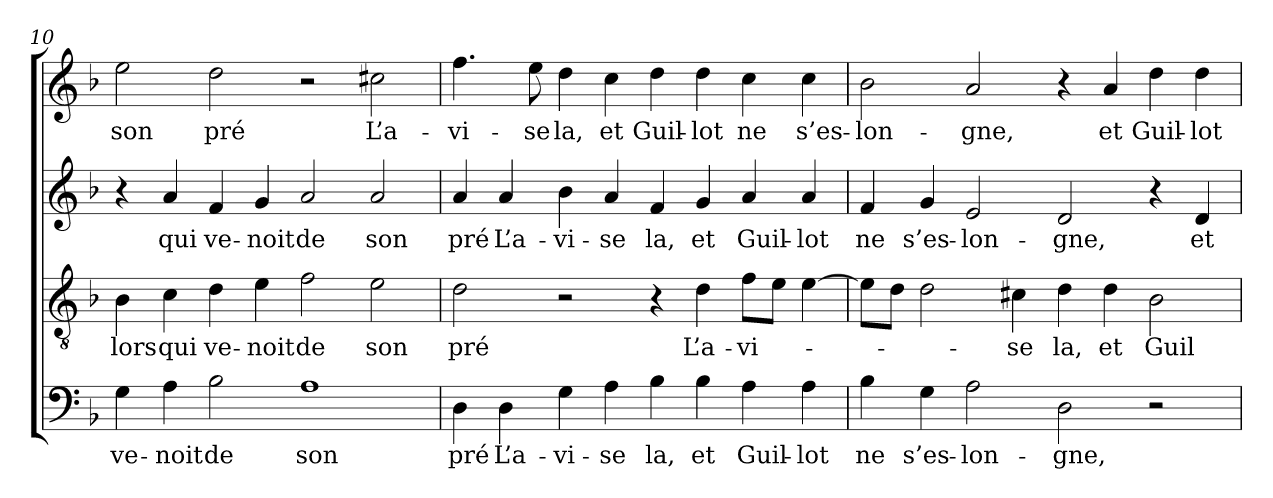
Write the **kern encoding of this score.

**kern	**text	**kern	**text	**kern	**text	**kern	**text
*part4	*part4	*part3	*part3	*part2	*part2	*part1	*part1
*staff4	*staff4	*staff3	*staff3	*staff2	*staff2	*staff1	*staff1
*clefF4	*	*clefGv2	*	*clefG2	*	*clefG2	*
*k[b-]	*	*k[b-]	*	*k[b-]	*	*k[b-]	*
=10	=10	=10	=10	=10	=10	=10	=10
4G	ve-	4B-	-lors	4r	.	2ee	son
4A	-noit	4c	qui	4a	qui	.	.
2B-	de	4d	ve-	4f	ve-	2dd	pré
.	.	4e	-noit	4g	-noit	.	.
1A	son	2f	de	2a	de	2r	.
.	.	2e	son	2a	son	2cc#X	L’a-
!!LO:PB:g=z
=11	=11	=11	=11	=11	=11	=11	=11
4D	pré	2d	pré	4a	pré	4.ff	-vi-
4D	L’a-	.	.	4a	L’a-	.	.
.	.	.	.	.	.	8ee	-se
4G	-vi-	2r	.	4b-	-vi-	4dd	la,
4A	-se	.	.	4a	-se	4cc	et
4B-	la,	4r	.	4f	la,	4dd	Guil-
4B-	et	4d	L’a-	4g	et	4dd	-lot
4A	Guil-	8fL	-vi-	4a	Guil-	4cc	ne
.	.	8eJ	.	.	.	.	.
4A	-lot	[4e	.	4a	-lot	4cc	s’es-
=12	=12	=12	=12	=12	=12	=12	=12
4B-	ne	8eL]	.	4f	ne	2b-	-lon-
.	.	8dJ	.	.	.	.	.
4G	s’es-	2d	.	4g	s’es-	.	.
2A	-lon-	.	.	2e	-lon-	2a	-gne,
.	.	4c#X	-se	.	.	.	.
2D	-gne,	4d	la,	2d	-gne,	4r	.
.	.	4d	et	.	.	4a	et
2r	.	2B-	Guil-	4r	.	4dd	Guil-
.	.	.	.	4d	et	4dd	-lot
=	=	=	=	=	=	=	=
*-	*-	*-	*-	*-	*-	*-	*-
